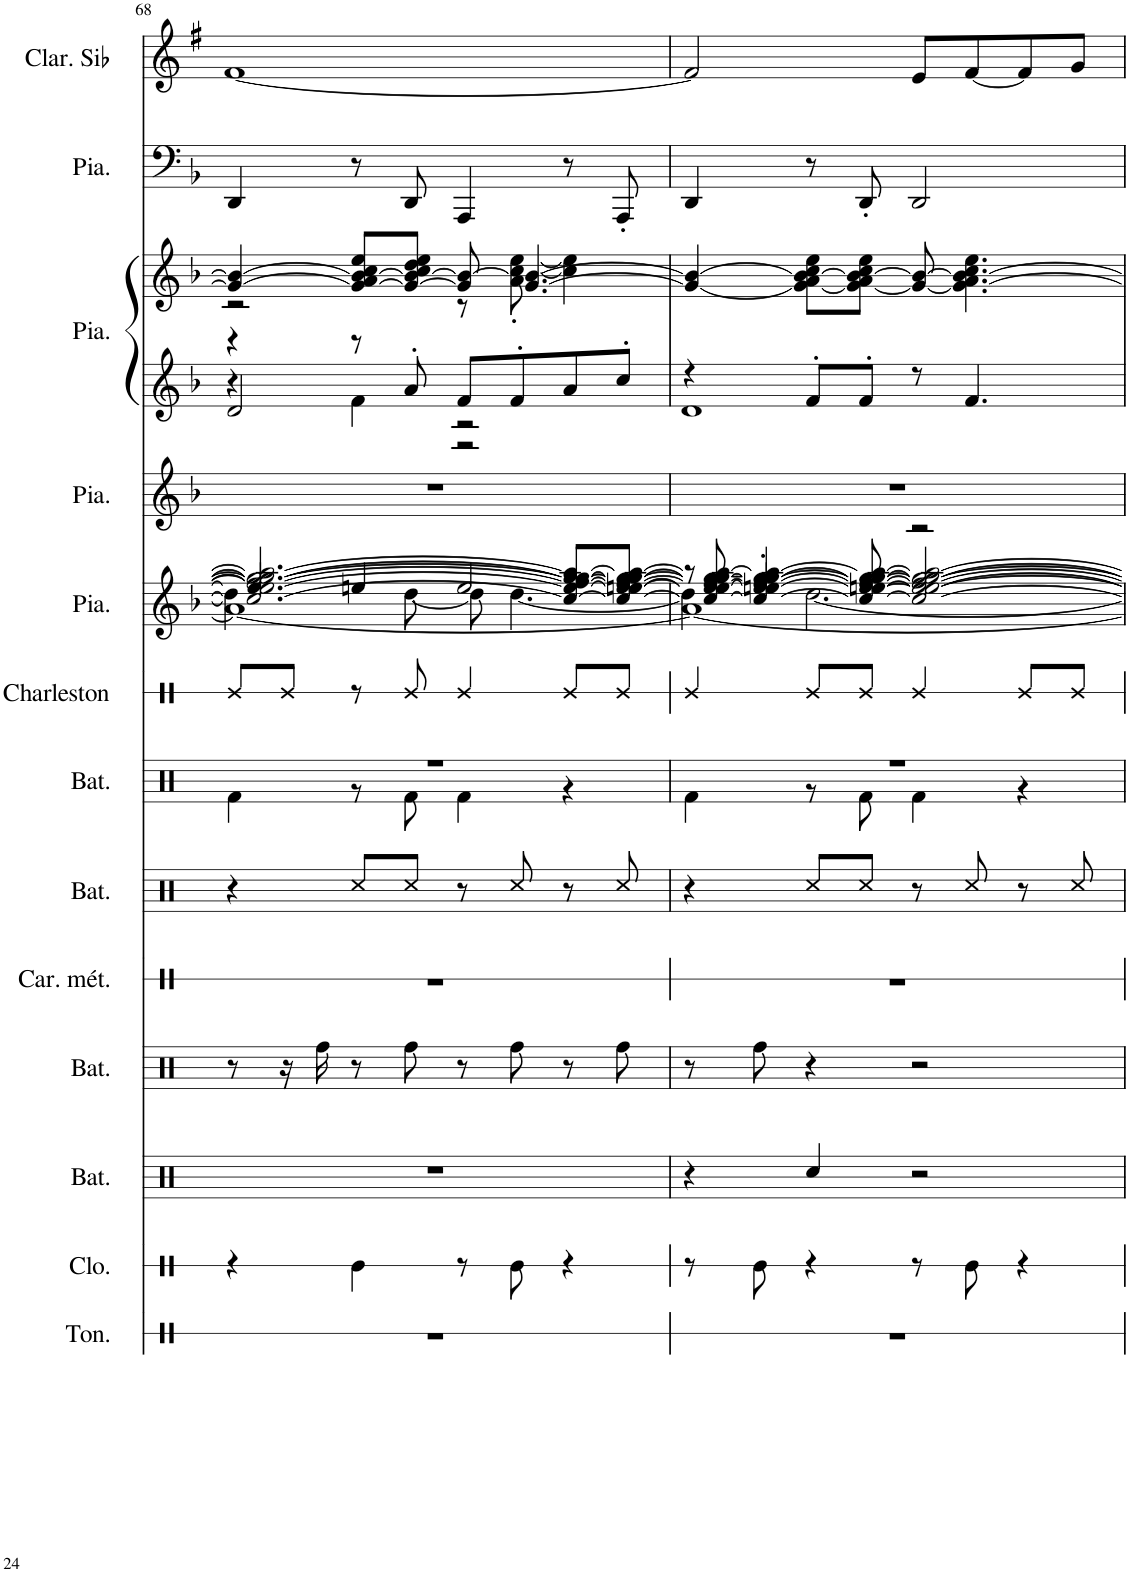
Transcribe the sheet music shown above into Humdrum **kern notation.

**kern	**kern	**kern	**kern	**kern	**kern	**kern	**kern	**kern	**kern	**kern	**kern	**kern	**kern
*part13	*part12	*part11	*part10	*part9	*part8	*part7	*part6	*part5	*part4	*part3	*part3	*part2	*part1
*staff14	*staff13	*staff12	*staff11	*staff10	*staff9	*staff8	*staff7	*staff6	*staff5	*staff4	*staff3	*staff2	*staff1
*I"Tonnerre	*I"Cloche	*I"Batterie	*I"Batterie	*I"Carillon en métal	*I"Batterie	*I"Batterie	*I"Charleston	*I"Piano	*I"Piano	*I"Piano	*	*I"Piano	*I"Clarinette en Sib
*I'Ton.	*I'Clo.	*I'Bat.	*I'Bat.	*I'Car. mét.	*I'Bat.	*I'Bat.	*I'Charleston	*I'Pia.	*I'Pia.	*I'Pia.	*	*I'Pia.	*I'Clar. Sib
!!LO:PB:g=z
*clefX	*clefX	*clefX	*clefX	*clefX	*clefX	*clefX	*clefX	*clefG2	*clefG2	*clefG2	*clefG2	*clefF4	*clefG2
*	*	*	*	*	*	*	*	*	*	*	*	*	*Trd1c2
*k[]	*k[]	*k[]	*k[]	*k[]	*k[]	*k[]	*k[]	*k[b-]	*k[b-]	*k[b-]	*k[b-]	*k[b-]	*k[f#]
*M4/4	*M4/4	*M4/4	*M4/4	*M4/4	*M4/4	*M4/4	*M4/4	*M4/4	*M4/4	*M4/4	*M4/4	*M4/4	*M4/4
=68	=68	=68	=68	=68	=68	=68	=68	=68	=68	=68	=68	=68	=68
*	*	*	*	*	*	*^	*	*^	*	*^	*^	*	*
*	*	*	*	*	*	*	*	*	*	*^	*	*	*^	*	*	*	*
*	*	*	*	*	*	*	*	*	*	*	*^	*	*	*	*	*	*	*	*
1r	4r	1r	8r	1r	4r	1r	4Rf\	8Re/L	4ee/]	1a_	2.cc/_ 2.ee-/_ 2.ff/_ 2.gg-/_ 2.gg/_ 2.aa/_	4.dd\]	1r	4r	4r	2d/	4g/_ 4b-/_	2r	4DD/	[1f#
.	.	.	16r	.	.	.	.	8Re/J	.	.	.	.	.	.	.	.	.	.	.	.
.	.	.	16Rff\	.	.	.	.	.	.	.	.	.	.	.	.	.	.	.	.	.
.	4Re\	.	8r	.	8Rcc/L	.	8r	8r	4een/	.	.	.	.	8r	4f\	.	8g/_ 8a/ 8b-/_ 8cc/ 8ee/L	.	8r	.
.	.	.	8Rff\	.	8Rcc/J	.	8Rf\	8Re/	.	.	.	[8dd\	.	8a'/	.	.	8g/_ 8b-/_ 8cc/ 8dd/ 8ee/J	.	8DD/	.
.	8r	.	8r	.	8r	.	4Rf\	4Re/	2ee/	.	.	8dd\]	.	8f/L	2r	2r	8g/] 8b-/_	8r	4AAA/	.
.	8Re\	.	8Rff\	.	8Rcc/	.	.	.	.	.	.	[4.dd\	.	8f'/	.	.	[4.g/ 4.b-/_	8a\' [8cc\' [8ee\'	.	.
.	4r	.	8r	.	8r	.	4r	8Re/L	.	.	8cc/_ 8ee-/_ 8ff/_ 8gg-/_ 8gg/_ 8aa/_L	.	.	8a/	.	.	.	4cc\] 4ee\]	8r	.
.	.	.	8Rff\	.	8Rcc/	.	.	8Re/J	.	.	8cc/_ 8ee-/_ [8een/ 8ff/_ 8gg-/_ 8gg/_ 8aa/_J	.	.	8cc'/J	.	.	.	.	8AAA'/	.
*	*	*	*	*	*	*	*	*	*	*	*	*	*	*	*v	*v	*	*	*	*
*	*	*	*	*	*	*	*	*	*	*	*	*	*	*	*	*v	*v	*	*
=69	=69	=69	=69	=69	=69	=69	=69	=69	=69	=69	=69	=69	=69	=69	=69	=69	=69	=69
1r	8r	4r	8r	1r	4r	1r	4Rf\	4Re/	8r	1a_	8cc/_ 8ee-/_ 8ee/] 8ff/_ 8gg-/_ 8gg/_ 8aa/_	4dd\]	1r	4r	1d	4g/_ 4b-/_	4DD/	2f#/]
.	8Re\	.	8Rff\	.	.	.	.	.	4.een'/	.	4cc/_ 4ee-/_ 4ff/_ 4gg-/_ 4gg/_ 4aa/_	.	.	.	.	.	.	.
.	4r	4Rcc/	4r	.	8Rcc/L	.	8r	8Re/L	.	.	.	[2.dd\	.	8f'/L	.	8g\_ 8a\ 8b-\_ 8cc\ 8ee\L	8r	.
.	.	.	.	.	8Rcc/J	.	8Rf\	8Re/J	.	.	8cc/_ 8ee-/_ [8een/ 8ff/_ 8gg-/_ 8gg/_ 8aa/_	.	.	8f'/J	.	8g\_ 8a\ 8b-\_ 8cc\ 8ee\J	8DD'/	.
.	8r	2r	2r	.	8r	.	4Rf\	4Re/	2r	.	2cc/_ 2ee-/_ 2ee/_ 2ff/_ 2gg-/_ 2gg/_ 2aa/_	.	.	8r	.	8g/_ 8b-/_	2DD/	8e/L
.	8Re\	.	.	.	8Rcc/	.	.	.	.	.	.	.	.	4.f/	.	4.g\_ 4.a\ 4.b-\_ 4.cc\ 4.ee\	.	[8f#/
.	4r	.	.	.	8r	.	4r	8Re/L	.	.	.	.	.	.	.	.	.	8f#/]
.	.	.	.	.	8Rcc/	.	.	8Re/J	.	.	.	.	.	.	.	.	.	8g/J
*	*	*	*	*	*	*v	*v	*	*v	*v	*v	*v	*	*v	*v	*	*	*
=	=	=	=	=	=	=	=	=	=	=	=	=	=
*-	*-	*-	*-	*-	*-	*-	*-	*-	*-	*-	*-	*-	*-
